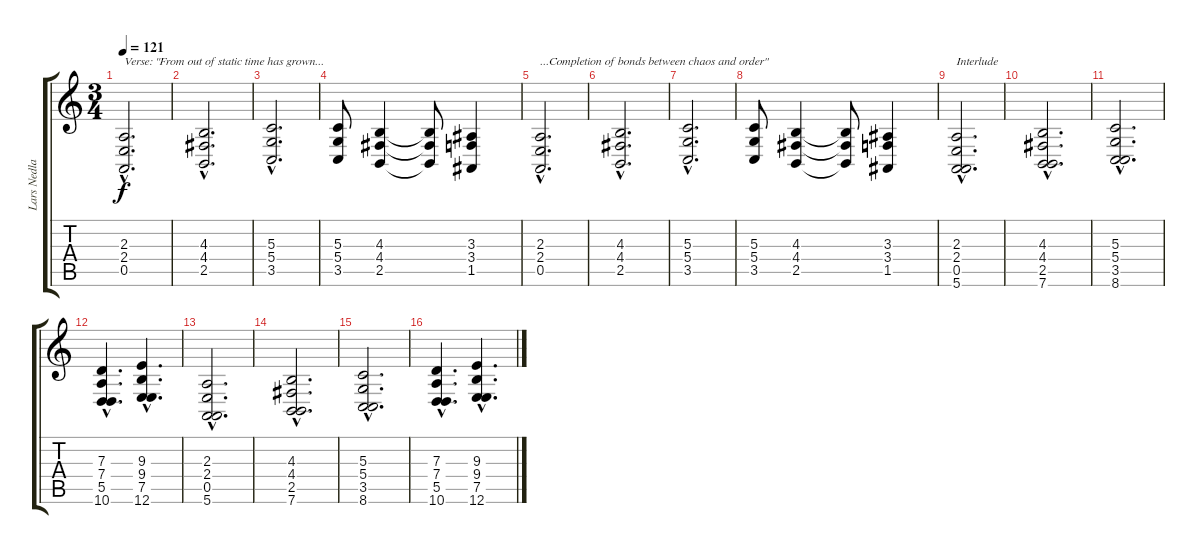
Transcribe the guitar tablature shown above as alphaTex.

\track ("Lars Nedland" "Lars Nedla") {instrument stringensemble1}
\staff {score tabs}
\tuning (E4 B3 G3 D3 A2 E2) {hide}
\ts (3 4)
\tempo 121
\clef g2
\ks c
(2.3{hac} 2.4{hac} 0.5{hac}).2{d txt "Verse: \"From out of static time has grown..." dy f} |
(4.3{hac} 4.4{hac} 2.5{hac}).2{d} |
(5.3{hac} 5.4{hac} 3.5{hac}).2{d} |
(5.3 5.4 3.5).8 (4.3 4.4 2.5).4 (4.3{t} 4.4{t} 2.5{t}).8 (3.3 3.4 1.5).4 |
(2.3{hac} 2.4{hac} 0.5{hac}).2{d txt "...Completion of bonds between chaos and order\" "} |
(4.3{hac} 4.4{hac} 2.5{hac}).2{d} |
(5.3{hac} 5.4{hac} 3.5{hac}).2{d} |
(5.3 5.4 3.5).8 (4.3 4.4 2.5).4 (4.3{t} 4.4{t} 2.5{t}).8 (3.3 3.4 1.5).4 |
(2.3{hac} 2.4{hac} 0.5{hac} 5.6{hac}).2{d txt "Interlude" volume 16} |
(4.3{hac} 4.4{hac} 2.5{hac} 7.6{hac}).2{d} |
(5.3{hac} 5.4{hac} 3.5{hac} 8.6{hac}).2{d} |
(7.3{hac} 7.4{hac} 5.5{hac} 10.6{hac}).4{d} (9.3{hac} 9.4{hac} 7.5{hac} 12.6{hac}).4{d} |
(2.3{hac} 2.4{hac} 0.5{hac} 5.6{hac}).2{d} |
(4.3{hac} 4.4{hac} 2.5{hac} 7.6{hac}).2{d} |
(5.3{hac} 5.4{hac} 3.5{hac} 8.6{hac}).2{d} |
(7.3{hac} 7.4{hac} 5.5{hac} 10.6{hac}).4{d} (9.3{hac} 9.4{hac} 7.5{hac} 12.6{hac}).4{d}
